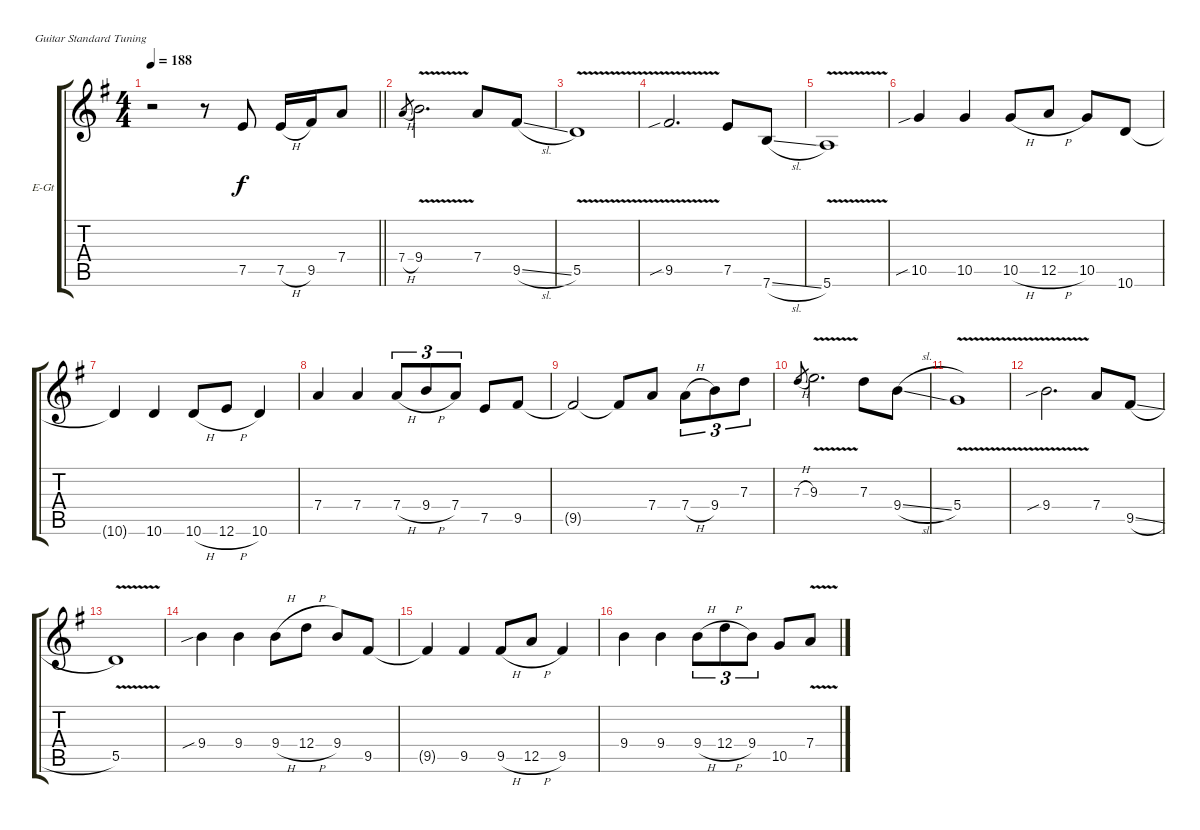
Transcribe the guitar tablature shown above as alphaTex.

\defaultSystemsLayout 4
\bracketExtendMode groupsimilarinstruments
\firstSystemTrackNameOrientation horizontal
\otherSystemsTrackNameOrientation horizontal
\track ("Guitar 10" "E-Gt") {instrument distortionguitar}
\staff {score tabs}
\tuning (E4 B3 G3 D3 A2 E2)
\ts (4 4)
\tempo 188
\clef g2
\scale
0.333333
\barLineRight lightlight
\ks g
r.2{dy f} r.8 7.5.8 7.5{h}.16 9.5.16 7.4.8 |
7.4{h}.8{gr} 9.4{v}.2{d} 7.4.8 9.5{sl}.8 |
5.5{v}.1 |
9.5{v sib}.2{d} 7.5.8 7.6{sl}.8 |
5.6{v}.1 |
10.5{sib}.4 10.5.4 10.5{h}.8 12.5{h}.8 10.5.8 10.6.8 |
10.6{t}.4 10.6.4 10.6{h}.8 12.6{h}.8 10.6.4 |
7.4.4 7.4.4 7.4{h}.8{tu (3 2)} 9.4{h}.8{tu (3 2)} 7.4.8{tu (3 2)} 7.5.8 9.5.8 |
9.5{t}.2 9.5{t}.8 7.4.8 7.4{h}.8{tu (3 2)} 9.4.8{tu (3 2)} 7.3.8{tu (3 2)} |
7.3{h}.8{gr} 9.3{v}.2{d} 7.3.8 9.4{sl}.8 |
5.4{v}.1 |
9.4{v sib}.2{d} 7.4.8 9.5{sl}.8 |
5.5{v}.1 |
9.4{sib}.4 9.4.4 9.4{h}.8 12.4{h}.8 9.4.8 9.5.8 |
9.5{t}.4 9.5.4 9.5{h}.8 12.5{h}.8 9.5.4 |
9.4.4 9.4.4 9.4{h}.8{tu (3 2)} 12.4{h}.8{tu (3 2)} 9.4.8{tu (3 2)} 10.5.8 7.4{v}.8
